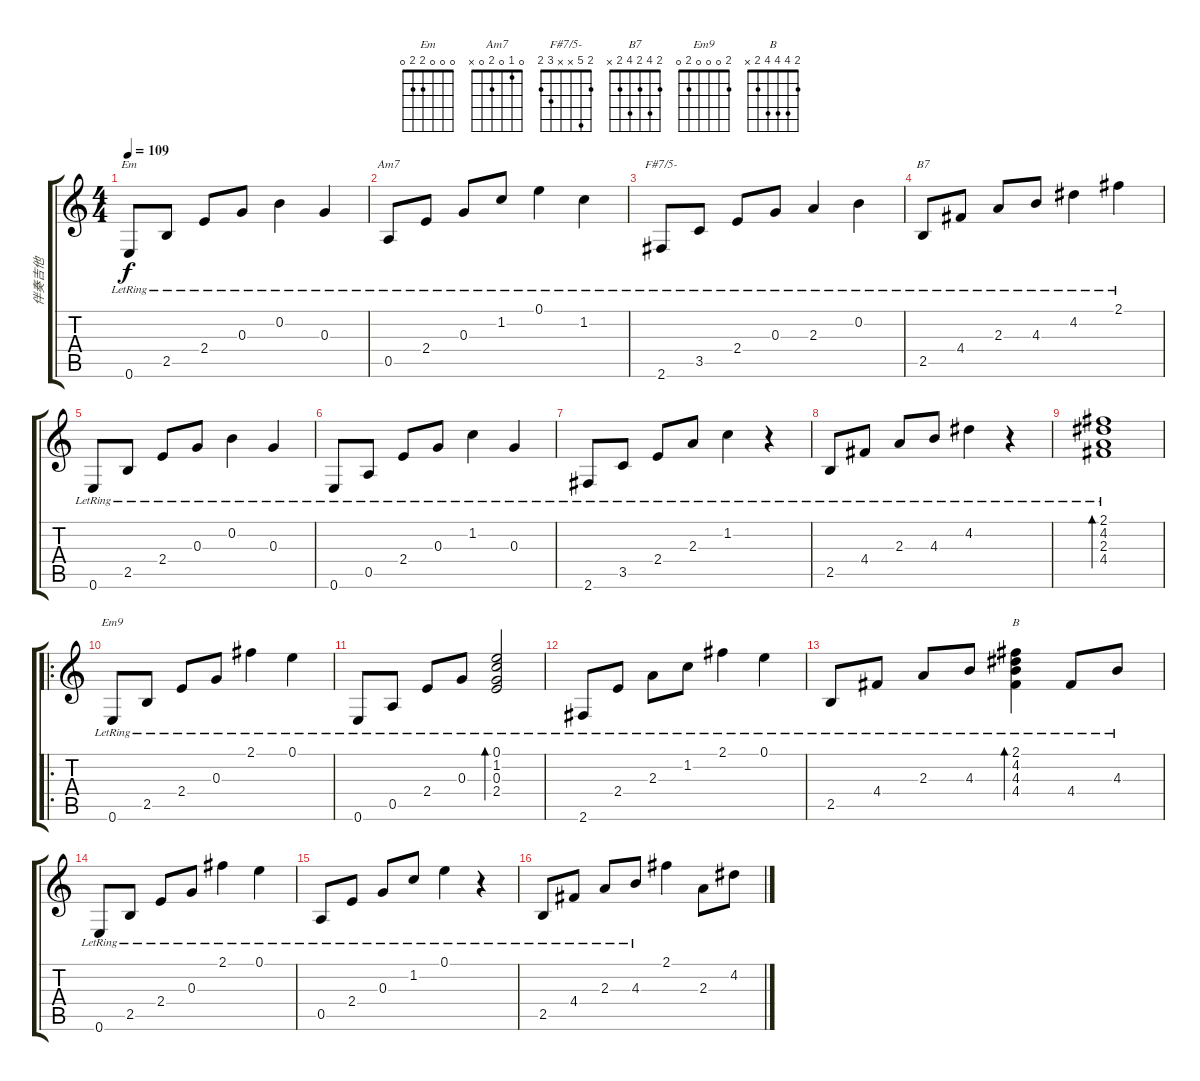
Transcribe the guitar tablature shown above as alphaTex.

\track ("伴奏吉他" "伴奏吉他") {instrument acousticguitarsteel}
\staff {score tabs}
\tuning (E4 B3 G3 D3 A2 E2) {hide}
\chord ("Em" 0 0 0 2 2 0)
\chord ("Am7" 0 1 0 2 0 x)
\chord ("F#7/5-" 2 5 x x 3 2)
\chord ("B7" 2 4 2 4 2 x)
\chord ("Em9" 2 0 0 0 2 0)
\chord ("B" 2 4 4 4 2 x)
\ts (4 4)
\tempo 109
\clef g2
\ks c
0.6{lr}.8{ch "Em" dy f instrument acousticguitarsteel} 2.5{lr}.8 2.4{lr}.8 0.3{lr}.8 0.2{lr}.4 0.3{lr}.4 |
0.5{lr}.8{ch "Am7"} 2.4{lr}.8 0.3{lr}.8 1.2{lr}.8 0.1{lr}.4 1.2{lr}.4 |
2.6{lr}.8{ch "F#7/5-"} 3.5{lr}.8 2.4{lr}.8 0.3{lr}.8 2.3{lr}.4 0.2{lr}.4 |
2.5{lr}.8{ch "B7"} 4.4{lr}.8 2.3{lr}.8 4.3{lr}.8 4.2{lr}.4 2.1{lr}.4 |
0.6{lr}.8 2.5{lr}.8 2.4{lr}.8 0.3{lr}.8 0.2{lr}.4 0.3{lr}.4 |
0.6{lr}.8 0.5{lr}.8 2.4{lr}.8 0.3{lr}.8 1.2{lr}.4 0.3{lr}.4 |
2.6{lr}.8 3.5{lr}.8 2.4{lr}.8 2.3{lr}.8 1.2{lr}.4 r.4 |
2.5{lr}.8 4.4{lr}.8 2.3{lr}.8 4.3{lr}.8 4.2{lr}.4 r.4 |
(2.1{lr} 4.2{lr} 2.3{lr} 4.4{lr}).1{bd 480} |
\ro
0.6{lr}.8{ch "Em9"} 2.5{lr}.8 2.4{lr}.8 0.3{lr}.8 2.1{lr}.4 0.1{lr}.4 |
0.6{lr}.8 0.5{lr}.8 2.4{lr}.8 0.3{lr}.8 (0.1{lr} 1.2{lr} 0.3{lr} 2.4{lr}).2{bd 480} |
2.6{lr}.8 2.4{lr}.8 2.3{lr}.8 1.2{lr}.8 2.1{lr}.4 0.1{lr}.4 |
2.5{lr}.8 4.4{lr}.8 2.3{lr}.8 4.3{lr}.8 (2.1{lr} 4.2{lr} 4.3{lr} 4.4{lr}).4{bd 480 ch "B"} 4.4{lr}.8 4.3{lr}.8 |
0.6{lr}.8 2.5{lr}.8 2.4{lr}.8 0.3{lr}.8 2.1{lr}.4 0.1{lr}.4 |
0.5{lr}.8 2.4{lr}.8 0.3{lr}.8 1.2{lr}.8 0.1{lr}.4 r.4 |
2.5{lr}.8 4.4{lr}.8 2.3{lr}.8 4.3{lr}.8 2.1.4 2.3.8 4.2.8
